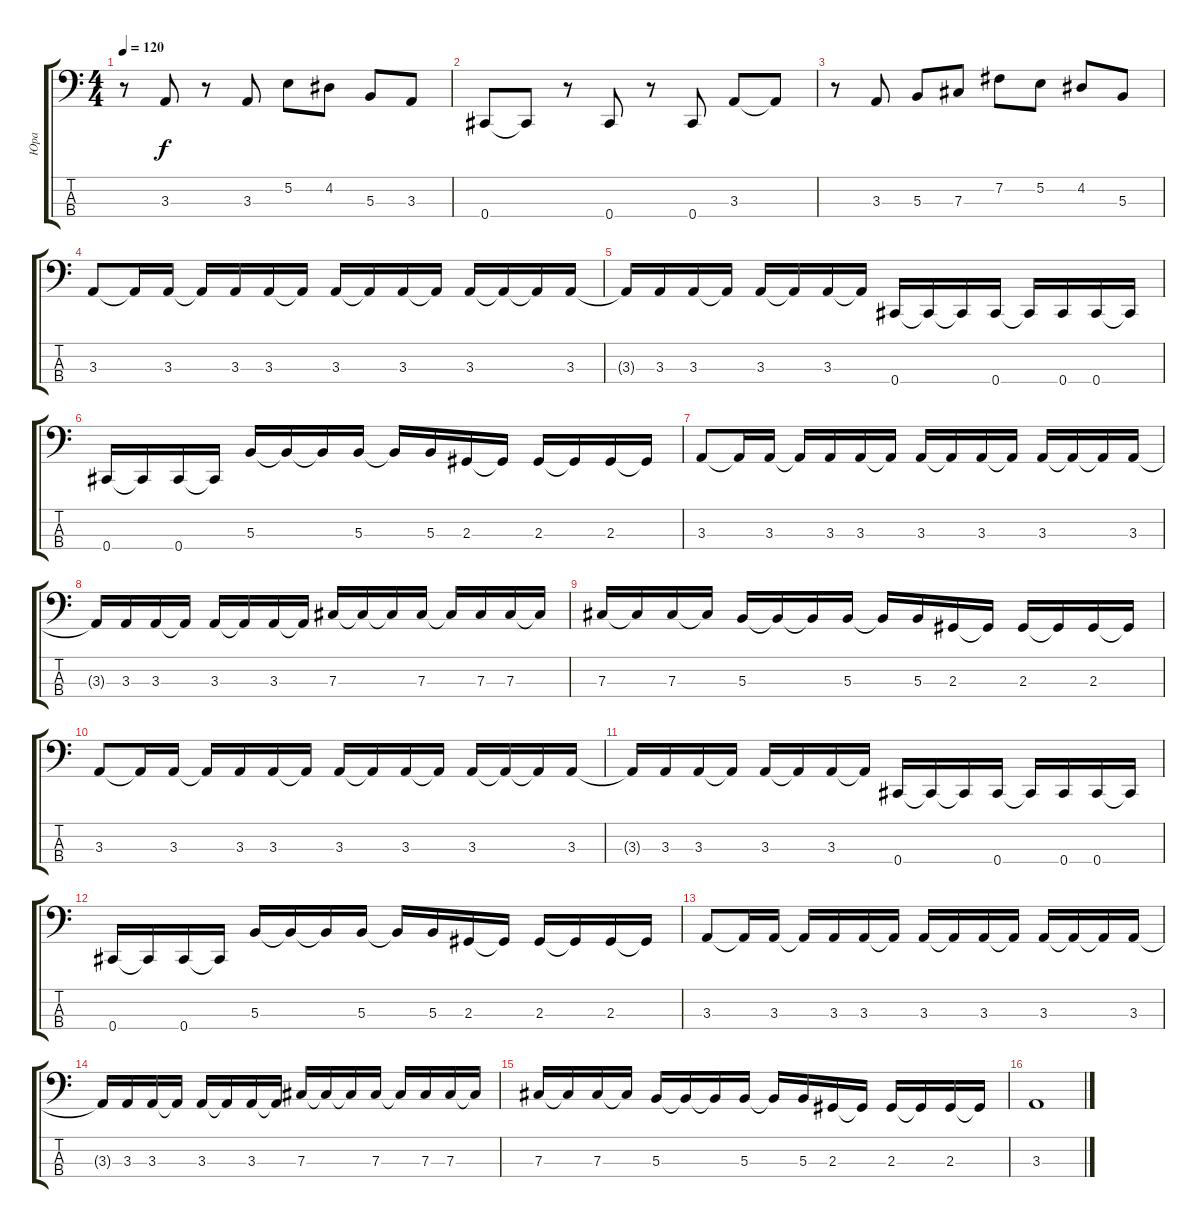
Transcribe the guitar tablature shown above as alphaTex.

\track ("Юра" "Юра") {instrument acousticbass}
\staff {score tabs}
\tuning (E2 B1 Gb1 Db1) {hide}
\ts (4 4)
\tempo 120
\clef f4
\ks c
r.8{dy f} 3.3.8 r.8 3.3.8 5.2.8 4.2.8 5.3.8 3.3.8 |
0.4.8 0.4{t}.8 r.8 0.4.8 r.8 0.4.8 3.3.8 3.3{t}.8 |
r.8 3.3.8 5.3.8 7.3.8 7.2.8 5.2.8 4.2.8 5.3.8 |
3.3.8 3.3{t}.16 3.3.16 3.3{t}.16 3.3.16 3.3.16 3.3{t}.16 3.3.16 3.3{t}.16 3.3.16 3.3{t}.16 3.3.16 3.3{t}.16 3.3{t}.16 3.3.16 |
3.3{t}.16 3.3.16 3.3.16 3.3{t}.16 3.3.16 3.3{t}.16 3.3.16 3.3{t}.16 0.4.16 0.4{t}.16 0.4{t}.16 0.4.16 0.4{t}.16 0.4.16 0.4.16 0.4{t}.16 |
0.4.16 0.4{t}.16 0.4.16 0.4{t}.16 5.3.16 5.3{t}.16 5.3{t}.16 5.3.16 5.3{t}.16 5.3.16 2.3.16 2.3{t}.16 2.3.16 2.3{t}.16 2.3.16 2.3{t}.16 |
3.3.8 3.3{t}.16 3.3.16 3.3{t}.16 3.3.16 3.3.16 3.3{t}.16 3.3.16 3.3{t}.16 3.3.16 3.3{t}.16 3.3.16 3.3{t}.16 3.3{t}.16 3.3.16 |
3.3{t}.16 3.3.16 3.3.16 3.3{t}.16 3.3.16 3.3{t}.16 3.3.16 3.3{t}.16 7.3.16 7.3{t}.16 7.3{t}.16 7.3.16 7.3{t}.16 7.3.16 7.3.16 7.3{t}.16 |
7.3.16 7.3{t}.16 7.3.16 7.3{t}.16 5.3.16 5.3{t}.16 5.3{t}.16 5.3.16 5.3{t}.16 5.3.16 2.3.16 2.3{t}.16 2.3.16 2.3{t}.16 2.3.16 2.3{t}.16 |
3.3.8 3.3{t}.16 3.3.16 3.3{t}.16 3.3.16 3.3.16 3.3{t}.16 3.3.16 3.3{t}.16 3.3.16 3.3{t}.16 3.3.16 3.3{t}.16 3.3{t}.16 3.3.16 |
3.3{t}.16 3.3.16 3.3.16 3.3{t}.16 3.3.16 3.3{t}.16 3.3.16 3.3{t}.16 0.4.16 0.4{t}.16 0.4{t}.16 0.4.16 0.4{t}.16 0.4.16 0.4.16 0.4{t}.16 |
0.4.16 0.4{t}.16 0.4.16 0.4{t}.16 5.3.16 5.3{t}.16 5.3{t}.16 5.3.16 5.3{t}.16 5.3.16 2.3.16 2.3{t}.16 2.3.16 2.3{t}.16 2.3.16 2.3{t}.16 |
3.3.8 3.3{t}.16 3.3.16 3.3{t}.16 3.3.16 3.3.16 3.3{t}.16 3.3.16 3.3{t}.16 3.3.16 3.3{t}.16 3.3.16 3.3{t}.16 3.3{t}.16 3.3.16 |
3.3{t}.16 3.3.16 3.3.16 3.3{t}.16 3.3.16 3.3{t}.16 3.3.16 3.3{t}.16 7.3.16 7.3{t}.16 7.3{t}.16 7.3.16 7.3{t}.16 7.3.16 7.3.16 7.3{t}.16 |
7.3.16 7.3{t}.16 7.3.16 7.3{t}.16 5.3.16 5.3{t}.16 5.3{t}.16 5.3.16 5.3{t}.16 5.3.16 2.3.16 2.3{t}.16 2.3.16 2.3{t}.16 2.3.16 2.3{t}.16 |
3.3.1
